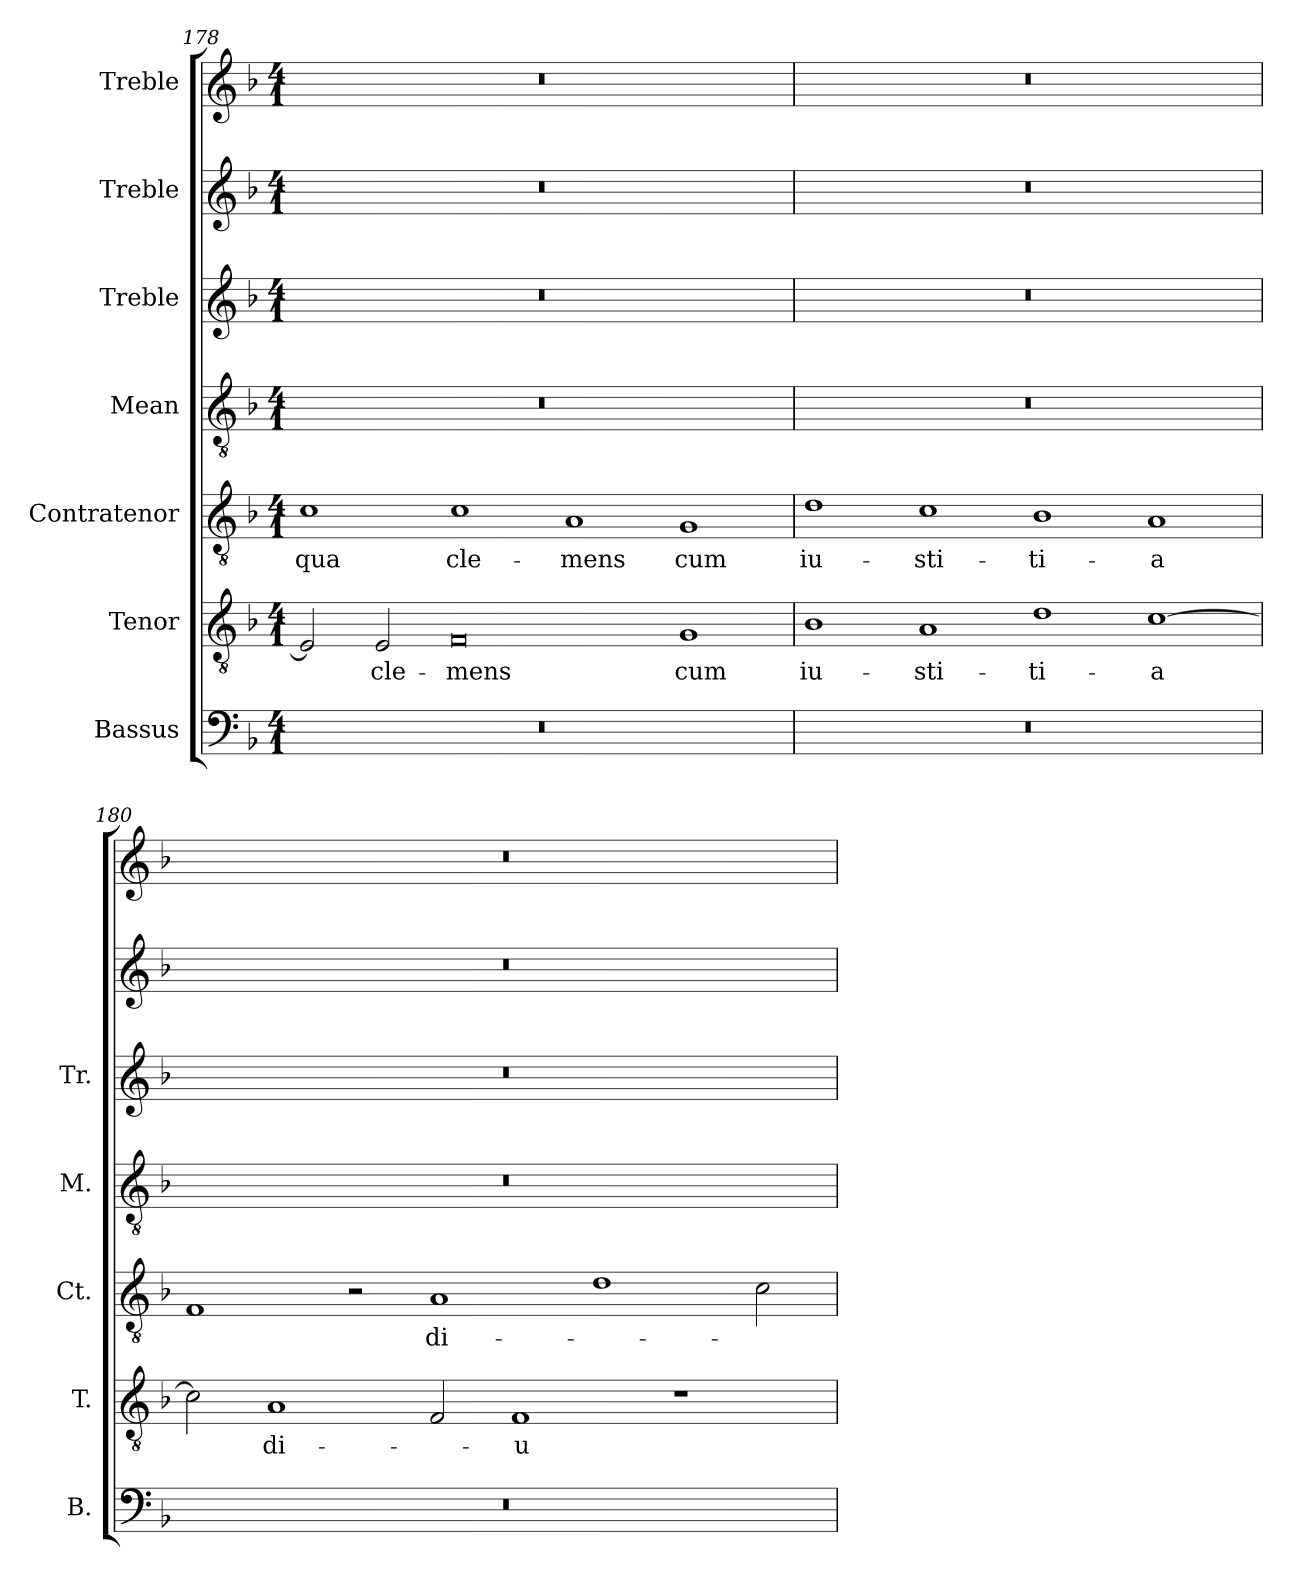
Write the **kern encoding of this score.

**kern	**kern	**text	**kern	**text	**kern	**kern	**kern	**kern
*part7	*part6	*part6	*part5	*part5	*part4	*part3	*part2	*part1
*staff7	*staff6	*staff6	*staff5	*staff5	*staff4	*staff3	*staff2	*staff1
*I"Bassus	*I"Tenor	*	*I"Contratenor	*	*I"Mean	*I"Treble	*I"Treble	*I"Treble
*I'B.	*I'T.	*	*I'Ct.	*	*I'M.	*I'Tr.	*	*
*clefF4	*clefGv2	*	*clefGv2	*	*clefGv2	*clefG2	*clefG2	*clefG2
*	*ITrd7c12	*	*ITrd7c12	*	*ITrd7c12	*	*	*
*k[b-]	*k[b-]	*	*k[b-]	*	*k[b-]	*k[b-]	*k[b-]	*k[b-]
*F:	*F:	*	*F:	*	*F:	*F:	*F:	*F:
*M4/1	*M4/1	*	*M4/1	*	*M4/1	*M4/1	*M4/1	*M4/1
=178	=178	=178	=178	=178	=178	=178	=178	=178
!LO:N:vis=1	!	!	!	!	!	!	!	!
!	!	!	!	!LO:LY:b:color=#000000	!LO:N:vis=1	!LO:N:vis=1	!LO:N:vis=1	!LO:N:vis=1
00r	2EEi/]	.	1Ci	qua	00r	00r	00r	00r
!	!	!LO:LY:b:color=#000000	!	!	!	!	!	!
.	2EEi/	cle-	.	.	.	.	.	.
!	!	!LO:LY:b:color=#000000	!	!	!	!	!	!
!	!	!	!	!LO:LY:b:color=#000000	!	!	!	!
.	0FFi	-mens	1Ci	cle-	.	.	.	.
!	!	!	!	!LO:LY:b:color=#000000	!	!	!	!
.	.	.	1AAi	-mens	.	.	.	.
!	!	!LO:LY:b:color=#000000	!	!	!	!	!	!
!	!	!	!	!LO:LY:b:color=#000000	!	!	!	!
.	1GGi	cum	1GGi	cum	.	.	.	.
=179	=179	=179	=179	=179	=179	=179	=179	=179
!LO:N:vis=1	!	!	!	!	!	!	!	!
!	!	!LO:LY:b:color=#000000	!	!	!	!	!	!
!	!	!	!	!LO:LY:b:color=#000000	!LO:N:vis=1	!LO:N:vis=1	!LO:N:vis=1	!LO:N:vis=1
00r	1BB-i	iu-	1Di	iu-	00r	00r	00r	00r
!	!	!LO:LY:b:color=#000000	!	!	!	!	!	!
!	!	!	!	!LO:LY:b:color=#000000	!	!	!	!
.	1AAi	-sti-	1Ci	-sti-	.	.	.	.
!	!	!LO:LY:b:color=#000000	!	!	!	!	!	!
!	!	!	!	!LO:LY:b:color=#000000	!	!	!	!
.	1Di	-ti-	1BB-i	-ti-	.	.	.	.
!	!	!LO:LY:b:color=#000000	!	!	!	!	!	!
!	!	!	!	!LO:LY:b:color=#000000	!	!	!	!
.	[>1Ci	-a	1AAi	-a	.	.	.	.
!!LO:PB:g=z
=180	=180	=180	=180	=180	=180	=180	=180	=180
!LO:N:vis=1	!	!	!	!	!LO:N:vis=1	!LO:N:vis=1	!LO:N:vis=1	!LO:N:vis=1
00r	2Ci\]	.	1FFi	.	00r	00r	00r	00r
!	!	!LO:LY:b:color=#000000	!	!	!	!	!	!
.	1AAi	di-	.	.	.	.	.	.
.	.	.	2r	.	.	.	.	.
!	!	!	!	!LO:LY:b:color=#000000	!	!	!	!
.	2FFi/	.	1AAi	di-	.	.	.	.
!	!	!LO:LY:b:color=#000000	!	!	!	!	!	!
.	1FFi	-u	.	.	.	.	.	.
.	.	.	1Di	.	.	.	.	.
.	1r	.	.	.	.	.	.	.
.	.	.	2Ci\	.	.	.	.	.
=	=	=	=	=	=	=	=	=
*-	*-	*-	*-	*-	*-	*-	*-	*-
